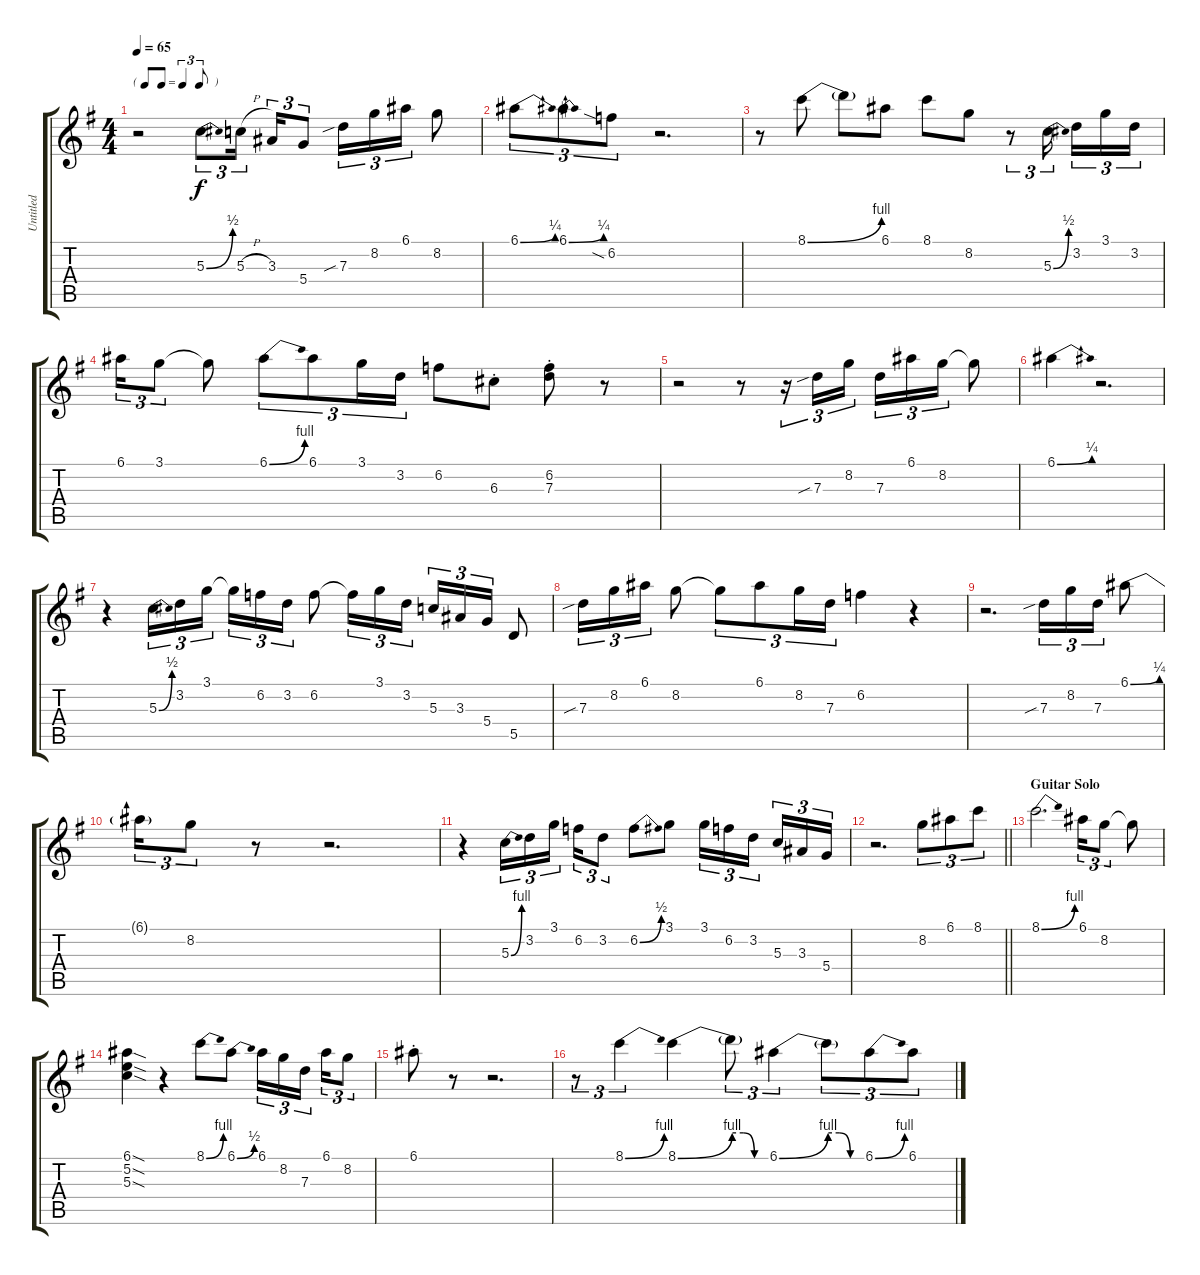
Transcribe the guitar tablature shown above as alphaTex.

\track ("Untitled" "Untitled") {instrument acousticguitarnylon}
\staff {score tabs}
\tuning (E4 B3 G3 D3 A2 E2) {hide}
\ts (4 4)
\tf triplet8th
\tempo 65
\clef g2
\ks g
r.2{dy f} 5.3{be (bend 0 0 60 2)}.8{tu (3 2)} 5.3{h}.16{tu (3 2) beam splitsecondary} 3.3.16{tu (3 2)} 5.4.8{tu (3 2)} 7.3{sib}.16{tu (3 2)} 8.2.16{tu (3 2)} 6.1.16{tu (3 2)} 8.2.8 |
6.1{be (bend 0 0 60 1)}.8{tu (3 2)} 6.1{be (bend 0 0 60 1)}.8{tu (3 2)} 6.2{sia}.8{tu (3 2)} r.2{d} |
r.8 8.1{be (bend 0 0 60 4)}.8 8.1{t}.8 6.1.8 8.1.8 8.2.8 r.8{tu (3 2)} 5.3{be (bend 0 0 60 2)}.16{tu (3 2) beam splitsecondary} 3.2.16{tu (3 2)} 3.1.16{tu (3 2)} 3.2.16{tu (3 2)} |
6.1.16{tu (3 2)} 3.1.8{tu (3 2)} 3.1{t}.8 6.1{be (bend 0 0 60 4)}.8{tu (3 2)} 6.1.8{tu (3 2)} 3.1.16{tu (3 2)} 3.2.16{tu (3 2)} 6.2.8 6.3{st}.8 (6.2{st} 7.3{st}).8 r.8 |
r.2 r.8 r.16{tu (3 2)} 7.3{sib}.16{tu (3 2)} 8.2.16{tu (3 2)} 7.3.16{tu (3 2)} 6.1.16{tu (3 2)} 8.2.16{tu (3 2)} 8.2{t}.8 |
6.1{be (bend 0 0 60 1)}.4 r.2{d} |
r.4 5.3{be (bend 0 0 60 2)}.16{tu (3 2)} 3.2.16{tu (3 2)} 3.1.16{tu (3 2) beam splitsecondary} 3.1{t}.16{tu (3 2)} 6.2.16{tu (3 2)} 3.2.16{tu (3 2)} 6.2.8 6.2{t}.16{tu (3 2)} 3.1.16{tu (3 2)} 3.2.16{tu (3 2)} 5.3.16{tu (3 2)} 3.3.16{tu (3 2)} 5.4.16{tu (3 2)} 5.5.8 |
7.3{sib}.16{tu (3 2)} 8.2.16{tu (3 2)} 6.1.16{tu (3 2)} 8.2.8 8.2{t}.8{tu (3 2)} 6.1.8{tu (3 2)} 8.2.16{tu (3 2)} 7.3.16{tu (3 2)} 6.2.4 r.4 |
r.2{d} 7.3{sib}.16{tu (3 2)} 8.2.16{tu (3 2)} 7.3.16{tu (3 2)} 6.1{be (bend 0 0 60 1)}.8 |
6.1{t}.16{tu (3 2)} 8.2.8{tu (3 2)} r.8 r.2{d} |
r.4 5.3{be (bend 0 0 60 4)}.16{tu (3 2)} 3.2.16{tu (3 2)} 3.1.16{tu (3 2) beam splitsecondary} 6.2.16{tu (3 2)} 3.2.8{tu (3 2)} 6.2{be (bend 0 0 60 2)}.8 3.1.8 3.1.16{tu (3 2)} 6.2.16{tu (3 2)} 3.2.16{tu (3 2) beam splitsecondary} 5.3.16{tu (3 2)} 3.3.16{tu (3 2)} 5.4.16{tu (3 2)} |
\barLineRight lightlight
r.2{d} 8.2.8{tu (3 2)} 6.1.8{tu (3 2)} 8.1.8{tu (3 2)} |
\section ("" "Guitar Solo")
8.1{be (bend 0 0 60 4)}.2{d} 6.1.16{tu (3 2)} 8.2.8{tu (3 2)} 8.2{t}.8 |
(6.1{sod} 5.2{sod} 5.3{sod}).4 r.4 8.1{be (bend 0 0 60 4)}.8 6.1{be (bend 0 0 60 2)}.8 6.1.16{tu (3 2)} 8.2.16{tu (3 2)} 7.3.16{tu (3 2) beam splitsecondary} 6.1.16{tu (3 2)} 8.2.8{tu (3 2)} |
6.1{st}.8 r.8 r.2{d} |
r.8{tu (3 2)} 8.1{be (bend 0 0 60 4)}.4{tu (3 2)} 8.1{be (bend 0 0 60 4)}.4 8.1{be (custom 0 4 20 4 40 0 60 0) t}.8{tu (3 2)} 6.1{be (bend 0 0 60 4)}.4{tu (3 2)} 6.1{be (custom 0 4 20 4 40 0 60 0) t}.8{tu (3 2)} 6.1{be (bend 0 0 60 4)}.8{tu (3 2)} 6.1{be (hold 40 0 60 0)}.8{tu (3 2)}
